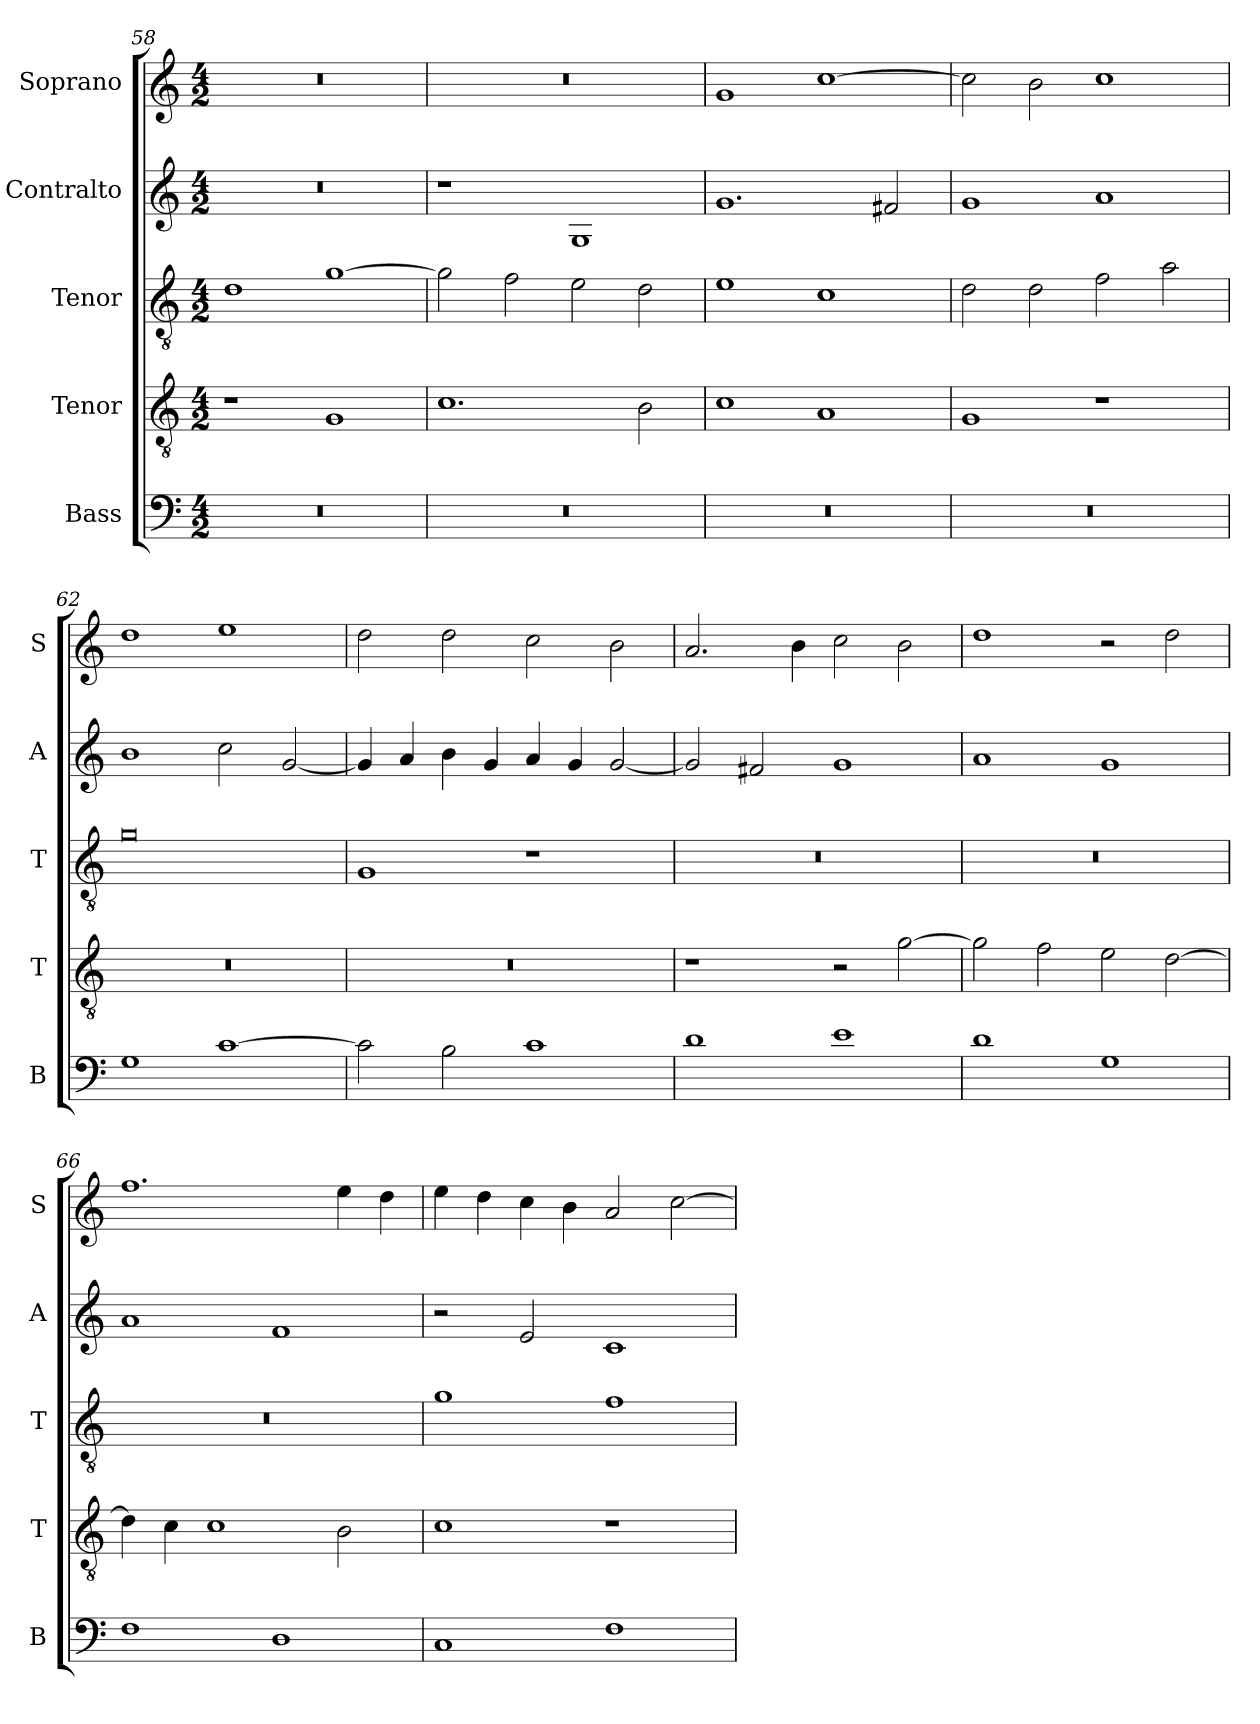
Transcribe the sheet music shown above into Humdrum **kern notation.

**kern	**kern	**kern	**kern	**kern
*part5	*part4	*part3	*part2	*part1
*staff5	*staff4	*staff3	*staff2	*staff1
*I"Bass	*I"Tenor	*I"Tenor	*I"Contralto	*I"Soprano
*I'B	*I'T	*I'T	*I'A	*I'S
*clefF4	*clefGv2	*clefGv2	*clefG2	*clefG2
*k[]	*k[]	*k[]	*k[]	*k[]
*G:mix	*G:mix	*G:mix	*G:mix	*G:mix
*M4/2	*M4/2	*M4/2	*M4/2	*M4/2
=58	=58	=58	=58	=58
0r	1r	1d	0r	0r
.	1G	[1g	.	.
=59	=59	=59	=59	=59
0r	1.c	2g]	1r	0r
.	.	2f	.	.
.	.	2e	1G	.
.	2B	2d	.	.
=60	=60	=60	=60	=60
0r	1c	1e	1.g	1g
.	1A	1c	.	[1cc
.	.	.	2f#X	.
=61	=61	=61	=61	=61
0r	1G	2d	1g	2cc]
.	.	2d	.	2b
.	1r	2f	1a	1cc
.	.	2a	.	.
=62	=62	=62	=62	=62
1G	0r	0g	1b	1dd
[1c	.	.	2cc	1ee
.	.	.	[2g	.
=63	=63	=63	=63	=63
2c]	0r	1G	4g]	2dd
.	.	.	4a	.
2B	.	.	4b	2dd
.	.	.	4g	.
1c	.	1r	4a	2cc
.	.	.	4g	.
.	.	.	[2g	2b
=64	=64	=64	=64	=64
1d	1r	0r	2g]	2.a
.	.	.	2f#X	.
.	.	.	.	4b
1e	2r	.	1g	2cc
.	[2g	.	.	2b
=65	=65	=65	=65	=65
1d	2g]	0r	1a	1dd
.	2f	.	.	.
1G	2e	.	1g	2r
.	[2d	.	.	2dd
=66	=66	=66	=66	=66
1F	4d]	0r	1a	1.ff
.	4c	.	.	.
.	1c	.	.	.
1D	.	.	1f	.
.	2B	.	.	4ee
.	.	.	.	4dd
=67	=67	=67	=67	=67
1C	1c	1g	2r	4ee
.	.	.	.	4dd
.	.	.	2e	4cc
.	.	.	.	4b
1F	1r	1f	1c	2a
.	.	.	.	[2cc
=	=	=	=	=
*-	*-	*-	*-	*-
